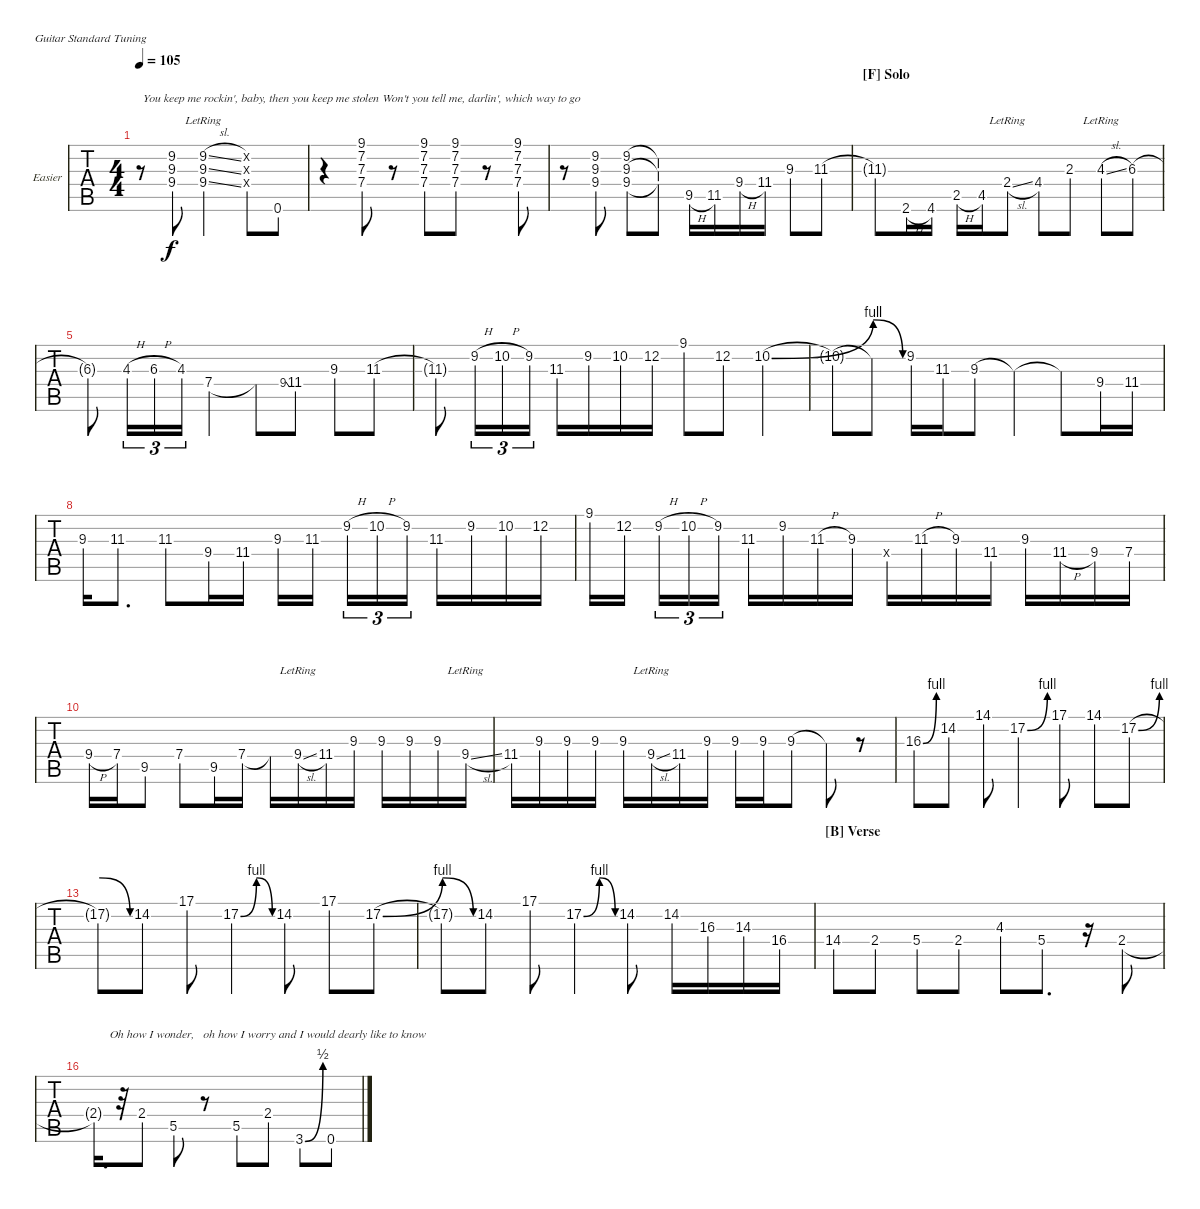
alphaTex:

\bracketExtendMode nobrackets
\firstSystemTrackNameOrientation horizontal
\otherSystemsTrackNameOrientation horizontal
\defaultBarNumberDisplay FirstOfSystem
\track ("Guitar ver 1" "Easier") {instrument distortionguitar}
\staff {tabs}
\tuning (E4 B3 G3 D3 A2 E2)
\ts (4 4)
\tempo 105
\clef g2
\ks c
r.8{dy f} (9.2 9.3 9.4).8{lyrics (0 "") lyrics (1 "") lyrics (2 "") lyrics (3 "") lyrics (4 "")} (9.2{sl lr} 9.3{sl lr} 9.4{sl lr}).2{lyrics (0 "") lyrics (1 "") lyrics (2 "") lyrics (3 "") lyrics (4 "")} (0.2{x} 0.3{x} 0.4{x}).8{lyrics (0 "") lyrics (1 "") lyrics (2 "") lyrics (3 "") lyrics (4 "")} 0.6.8{lyrics (0 "") lyrics (1 "") lyrics (2 "") lyrics (3 "") lyrics (4 "")} |
r.4 (7.2 7.3 7.4 9.1).8{lyrics (0 "") lyrics (1 "") lyrics (2 "You keep me rockin', baby, then you keep me stolen Won't you tell me, darlin', which way to go") lyrics (3 "") lyrics (4 "")} r.8 (7.2 7.3 7.4 9.1).8{lyrics (0 "") lyrics (1 "") lyrics (2 "") lyrics (3 "") lyrics (4 "")} (7.2 7.3 7.4 9.1).8{lyrics (0 "") lyrics (1 "") lyrics (2 "") lyrics (3 "") lyrics (4 "")} r.8 (7.2 7.3 7.4 9.1).8{lyrics (0 "") lyrics (1 "") lyrics (2 "") lyrics (3 "") lyrics (4 "")} |
r.8 (9.2 9.3 9.4).8{lyrics (0 "") lyrics (1 "") lyrics (2 "") lyrics (3 "") lyrics (4 "")} (9.2 9.3 9.4).8{lyrics (0 "") lyrics (1 "") lyrics (2 "") lyrics (3 "") lyrics (4 "")} (9.2{t} 9.3{t} 9.4{t}).8{lyrics (0 "") lyrics (1 "") lyrics (2 "") lyrics (3 "") lyrics (4 "")} 9.5{h}.16{lyrics (0 "") lyrics (1 "") lyrics (2 "") lyrics (3 "") lyrics (4 "")} 11.5.16{lyrics (0 "") lyrics (1 "") lyrics (2 "") lyrics (3 "") lyrics (4 "")} 9.4{h}.16{lyrics (0 "") lyrics (1 "") lyrics (2 "") lyrics (3 "") lyrics (4 "")} 11.4.16{lyrics (0 "") lyrics (1 "") lyrics (2 "") lyrics (3 "") lyrics (4 "")} 9.3.8{lyrics (0 "") lyrics (1 "") lyrics (2 "") lyrics (3 "") lyrics (4 "")} 11.3.8{lyrics (0 "") lyrics (1 "") lyrics (2 "") lyrics (3 "") lyrics (4 "")} |
\section ("F" "Solo")
11.3{t}.8{lyrics (0 "") lyrics (1 "") lyrics (2 "") lyrics (3 "") lyrics (4 "")} 2.6{h}.16{lyrics (0 "") lyrics (1 "") lyrics (2 "") lyrics (3 "") lyrics (4 "")} 4.6.16{lyrics (0 "") lyrics (1 "") lyrics (2 "") lyrics (3 "") lyrics (4 "")} 2.5{h}.16{lyrics (0 "") lyrics (1 "") lyrics (2 "") lyrics (3 "") lyrics (4 "")} 4.5.16{lyrics (0 "") lyrics (1 "") lyrics (2 "") lyrics (3 "") lyrics (4 "")} 2.4{sl lr}.8{lyrics (0 "") lyrics (1 "") lyrics (2 "") lyrics (3 "") lyrics (4 "")} 4.4.8{lyrics (0 "") lyrics (1 "") lyrics (2 "") lyrics (3 "") lyrics (4 "")} 2.3.8{lyrics (0 "") lyrics (1 "") lyrics (2 "") lyrics (3 "") lyrics (4 "")} 4.3{sl lr}.8{lyrics (0 "") lyrics (1 "") lyrics (2 "") lyrics (3 "") lyrics (4 "")} 6.3.8{lyrics (0 "") lyrics (1 "") lyrics (2 "") lyrics (3 "") lyrics (4 "")} |
6.3{t}.8{lyrics (0 "") lyrics (1 "") lyrics (2 "") lyrics (3 "") lyrics (4 "")} 4.3{h}.16{tu (3 2) lyrics (0 "") lyrics (1 "") lyrics (2 "") lyrics (3 "") lyrics (4 "")} 6.3{h}.16{tu (3 2) lyrics (0 "") lyrics (1 "") lyrics (2 "") lyrics (3 "") lyrics (4 "")} 4.3.16{tu (3 2) lyrics (0 "") lyrics (1 "") lyrics (2 "") lyrics (3 "") lyrics (4 "")} 7.4.4{lyrics (0 "") lyrics (1 "") lyrics (2 "") lyrics (3 "") lyrics (4 "")} 7.4{t}.8{lyrics (0 "") lyrics (1 "") lyrics (2 "") lyrics (3 "") lyrics (4 "")} 9.4{ss}.8{lyrics (0 "") lyrics (1 "") lyrics (2 "") lyrics (3 "") lyrics (4 "") gr} 11.4.8{lyrics (0 "") lyrics (1 "") lyrics (2 "") lyrics (3 "") lyrics (4 "")} 9.3.8{lyrics (0 "") lyrics (1 "") lyrics (2 "") lyrics (3 "") lyrics (4 "")} 11.3.8{lyrics (0 "") lyrics (1 "") lyrics (2 "") lyrics (3 "") lyrics (4 "")} |
11.3{t}.8{lyrics (0 "") lyrics (1 "") lyrics (2 "") lyrics (3 "") lyrics (4 "")} 9.2{h}.16{tu (3 2) lyrics (0 "") lyrics (1 "") lyrics (2 "") lyrics (3 "") lyrics (4 "")} 10.2{h}.16{tu (3 2) lyrics (0 "") lyrics (1 "") lyrics (2 "") lyrics (3 "") lyrics (4 "")} 9.2.16{tu (3 2) lyrics (0 "") lyrics (1 "") lyrics (2 "") lyrics (3 "") lyrics (4 "")} 11.3.16{lyrics (0 "") lyrics (1 "") lyrics (2 "") lyrics (3 "") lyrics (4 "")} 9.2.16{lyrics (0 "") lyrics (1 "") lyrics (2 "") lyrics (3 "") lyrics (4 "")} 10.2.16{lyrics (0 "") lyrics (1 "") lyrics (2 "") lyrics (3 "") lyrics (4 "")} 12.2.16{lyrics (0 "") lyrics (1 "") lyrics (2 "") lyrics (3 "") lyrics (4 "")} 9.1.8{lyrics (0 "") lyrics (1 "") lyrics (2 "") lyrics (3 "") lyrics (4 "")} 12.2.8{lyrics (0 "") lyrics (1 "") lyrics (2 "") lyrics (3 "") lyrics (4 "")} 10.2{be (bend 0 0 15 4)}.4{lyrics (0 "") lyrics (1 "") lyrics (2 "") lyrics (3 "") lyrics (4 "")} |
10.2{t}.8{lyrics (0 "") lyrics (1 "") lyrics (2 "") lyrics (3 "") lyrics (4 "")} 10.2{be (prebendrelease 0 4 7.199999999999999 0) t}.8{lyrics (0 "") lyrics (1 "") lyrics (2 "") lyrics (3 "") lyrics (4 "")} 9.2.16{lyrics (0 "") lyrics (1 "") lyrics (2 "") lyrics (3 "") lyrics (4 "")} 11.3.16{lyrics (0 "") lyrics (1 "") lyrics (2 "") lyrics (3 "") lyrics (4 "")} 9.3.8{lyrics (0 "") lyrics (1 "") lyrics (2 "") lyrics (3 "") lyrics (4 "")} 9.3{t}.4{lyrics (0 "") lyrics (1 "") lyrics (2 "") lyrics (3 "") lyrics (4 "")} 9.3{t}.8{lyrics (0 "") lyrics (1 "") lyrics (2 "") lyrics (3 "") lyrics (4 "")} 9.4.16{lyrics (0 "") lyrics (1 "") lyrics (2 "") lyrics (3 "") lyrics (4 "")} 11.4.16{lyrics (0 "") lyrics (1 "") lyrics (2 "") lyrics (3 "") lyrics (4 "")} |
9.3.16{lyrics (0 "") lyrics (1 "") lyrics (2 "") lyrics (3 "") lyrics (4 "")} 11.3.8{d lyrics (0 "") lyrics (1 "") lyrics (2 "") lyrics (3 "") lyrics (4 "")} 11.3.8{lyrics (0 "") lyrics (1 "") lyrics (2 "") lyrics (3 "") lyrics (4 "")} 9.4.16{lyrics (0 "") lyrics (1 "") lyrics (2 "") lyrics (3 "") lyrics (4 "")} 11.4.16{lyrics (0 "") lyrics (1 "") lyrics (2 "") lyrics (3 "") lyrics (4 "")} 9.3.16{lyrics (0 "") lyrics (1 "") lyrics (2 "") lyrics (3 "") lyrics (4 "")} 11.3.16{lyrics (0 "") lyrics (1 "") lyrics (2 "") lyrics (3 "") lyrics (4 "")} 9.2{h}.16{tu (3 2) lyrics (0 "") lyrics (1 "") lyrics (2 "") lyrics (3 "") lyrics (4 "")} 10.2{h}.16{tu (3 2) lyrics (0 "") lyrics (1 "") lyrics (2 "") lyrics (3 "") lyrics (4 "")} 9.2.16{tu (3 2) lyrics (0 "") lyrics (1 "") lyrics (2 "") lyrics (3 "") lyrics (4 "")} 11.3.16{lyrics (0 "") lyrics (1 "") lyrics (2 "") lyrics (3 "") lyrics (4 "")} 9.2.16{lyrics (0 "") lyrics (1 "") lyrics (2 "") lyrics (3 "") lyrics (4 "")} 10.2.16{lyrics (0 "") lyrics (1 "") lyrics (2 "") lyrics (3 "") lyrics (4 "")} 12.2.16{lyrics (0 "") lyrics (1 "") lyrics (2 "") lyrics (3 "") lyrics (4 "")} |
9.1.16{lyrics (0 "") lyrics (1 "") lyrics (2 "") lyrics (3 "") lyrics (4 "")} 12.2.16{lyrics (0 "") lyrics (1 "") lyrics (2 "") lyrics (3 "") lyrics (4 "")} 9.2{h}.16{tu (3 2) lyrics (0 "") lyrics (1 "") lyrics (2 "") lyrics (3 "") lyrics (4 "")} 10.2{h}.16{tu (3 2) lyrics (0 "") lyrics (1 "") lyrics (2 "") lyrics (3 "") lyrics (4 "")} 9.2.16{tu (3 2) lyrics (0 "") lyrics (1 "") lyrics (2 "") lyrics (3 "") lyrics (4 "")} 11.3.16{lyrics (0 "") lyrics (1 "") lyrics (2 "") lyrics (3 "") lyrics (4 "")} 9.2.16{lyrics (0 "") lyrics (1 "") lyrics (2 "") lyrics (3 "") lyrics (4 "")} 11.3{h}.16{lyrics (0 "") lyrics (1 "") lyrics (2 "") lyrics (3 "") lyrics (4 "")} 9.3.16{lyrics (0 "") lyrics (1 "") lyrics (2 "") lyrics (3 "") lyrics (4 "")} 11.4{x}.16{lyrics (0 "") lyrics (1 "") lyrics (2 "") lyrics (3 "") lyrics (4 "")} 11.3{h}.16{lyrics (0 "") lyrics (1 "") lyrics (2 "") lyrics (3 "") lyrics (4 "")} 9.3.16{lyrics (0 "") lyrics (1 "") lyrics (2 "") lyrics (3 "") lyrics (4 "")} 11.4.16{lyrics (0 "") lyrics (1 "") lyrics (2 "") lyrics (3 "") lyrics (4 "")} 9.3.16{lyrics (0 "") lyrics (1 "") lyrics (2 "") lyrics (3 "") lyrics (4 "")} 11.4{h}.16{lyrics (0 "") lyrics (1 "") lyrics (2 "") lyrics (3 "") lyrics (4 "")} 9.4.16{lyrics (0 "") lyrics (1 "") lyrics (2 "") lyrics (3 "") lyrics (4 "")} 7.4.16{lyrics (0 "") lyrics (1 "") lyrics (2 "") lyrics (3 "") lyrics (4 "")} |
9.4{h}.16{lyrics (0 "") lyrics (1 "") lyrics (2 "") lyrics (3 "") lyrics (4 "")} 7.4.16{lyrics (0 "") lyrics (1 "") lyrics (2 "") lyrics (3 "") lyrics (4 "")} 9.5{st}.8{lyrics (0 "") lyrics (1 "") lyrics (2 "") lyrics (3 "") lyrics (4 "")} 7.4.8{lyrics (0 "") lyrics (1 "") lyrics (2 "") lyrics (3 "") lyrics (4 "")} 9.5.16{lyrics (0 "") lyrics (1 "") lyrics (2 "") lyrics (3 "") lyrics (4 "")} 7.4.16{lyrics (0 "") lyrics (1 "") lyrics (2 "") lyrics (3 "") lyrics (4 "")} 7.4{t}.16{lyrics (0 "") lyrics (1 "") lyrics (2 "") lyrics (3 "") lyrics (4 "")} 9.4{sl lr}.16{lyrics (0 "") lyrics (1 "") lyrics (2 "") lyrics (3 "") lyrics (4 "")} 11.4.16{lyrics (0 "") lyrics (1 "") lyrics (2 "") lyrics (3 "") lyrics (4 "")} 9.3.16{lyrics (0 "") lyrics (1 "") lyrics (2 "") lyrics (3 "") lyrics (4 "")} 9.3.16{lyrics (0 "") lyrics (1 "") lyrics (2 "") lyrics (3 "") lyrics (4 "")} 9.3.16{lyrics (0 "") lyrics (1 "") lyrics (2 "") lyrics (3 "") lyrics (4 "")} 9.3.16{lyrics (0 "") lyrics (1 "") lyrics (2 "") lyrics (3 "") lyrics (4 "")} 9.4{sl lr}.16{lyrics (0 "") lyrics (1 "") lyrics (2 "") lyrics (3 "") lyrics (4 "")} |
11.4.16{lyrics (0 "") lyrics (1 "") lyrics (2 "") lyrics (3 "") lyrics (4 "")} 9.3.16{lyrics (0 "") lyrics (1 "") lyrics (2 "") lyrics (3 "") lyrics (4 "")} 9.3.16{lyrics (0 "") lyrics (1 "") lyrics (2 "") lyrics (3 "") lyrics (4 "")} 9.3.16{lyrics (0 "") lyrics (1 "") lyrics (2 "") lyrics (3 "") lyrics (4 "")} 9.3.16{lyrics (0 "") lyrics (1 "") lyrics (2 "") lyrics (3 "") lyrics (4 "")} 9.4{sl lr}.16{lyrics (0 "") lyrics (1 "") lyrics (2 "") lyrics (3 "") lyrics (4 "")} 11.4.16{lyrics (0 "") lyrics (1 "") lyrics (2 "") lyrics (3 "") lyrics (4 "")} 9.3.16{lyrics (0 "") lyrics (1 "") lyrics (2 "") lyrics (3 "") lyrics (4 "")} 9.3.16{lyrics (0 "") lyrics (1 "") lyrics (2 "") lyrics (3 "") lyrics (4 "")} 9.3.16{lyrics (0 "") lyrics (1 "") lyrics (2 "") lyrics (3 "") lyrics (4 "")} 9.3.8{lyrics (0 "") lyrics (1 "") lyrics (2 "") lyrics (3 "") lyrics (4 "")} 9.3{t}.8{lyrics (0 "") lyrics (1 "") lyrics (2 "") lyrics (3 "") lyrics (4 "")} r.8 |
16.3{be (bend 0 0 60 4)}.8{lyrics (0 "") lyrics (1 "") lyrics (2 "") lyrics (3 "") lyrics (4 "")} 14.2.8{lyrics (0 "") lyrics (1 "") lyrics (2 "") lyrics (3 "") lyrics (4 "")} 14.1.8{lyrics (0 "") lyrics (1 "") lyrics (2 "") lyrics (3 "") lyrics (4 "")} 17.2{be (bend 0 0 60 4)}.4{lyrics (0 "") lyrics (1 "") lyrics (2 "") lyrics (3 "") lyrics (4 "")} 17.1.8{lyrics (0 "") lyrics (1 "") lyrics (2 "") lyrics (3 "") lyrics (4 "")} 14.1.8{lyrics (0 "") lyrics (1 "") lyrics (2 "") lyrics (3 "") lyrics (4 "")} 17.2{be (bend 0 0 60 4)}.8{lyrics (0 "") lyrics (1 "") lyrics (2 "") lyrics (3 "") lyrics (4 "")} |
17.2{be (release 0 4 60 0) t}.8{lyrics (0 "") lyrics (1 "") lyrics (2 "") lyrics (3 "") lyrics (4 "")} 14.2.8{lyrics (0 "") lyrics (1 "") lyrics (2 "") lyrics (3 "") lyrics (4 "")} 17.1.8{lyrics (0 "") lyrics (1 "") lyrics (2 "") lyrics (3 "") lyrics (4 "")} 17.2{be (bendrelease 0 0 30 4 30 4 60 0)}.4{lyrics (0 "") lyrics (1 "") lyrics (2 "") lyrics (3 "") lyrics (4 "")} 14.2.8{lyrics (0 "") lyrics (1 "") lyrics (2 "") lyrics (3 "") lyrics (4 "")} 17.1.8{lyrics (0 "") lyrics (1 "") lyrics (2 "") lyrics (3 "") lyrics (4 "")} 17.2{be (bend 0 0 60 4)}.8{lyrics (0 "") lyrics (1 "") lyrics (2 "") lyrics (3 "") lyrics (4 "")} |
17.2{be (release 0 4 60 0) t}.8{lyrics (0 "") lyrics (1 "") lyrics (2 "") lyrics (3 "") lyrics (4 "")} 14.2.8{lyrics (0 "") lyrics (1 "") lyrics (2 "") lyrics (3 "") lyrics (4 "")} 17.1.8{lyrics (0 "") lyrics (1 "") lyrics (2 "") lyrics (3 "") lyrics (4 "")} 17.2{be (bendrelease 0 0 30 4 30 4 60 0)}.4{lyrics (0 "") lyrics (1 "") lyrics (2 "") lyrics (3 "") lyrics (4 "")} 14.2.8{lyrics (0 "") lyrics (1 "") lyrics (2 "") lyrics (3 "") lyrics (4 "")} 14.2.16{lyrics (0 "") lyrics (1 "") lyrics (2 "") lyrics (3 "") lyrics (4 "")} 16.3.16{lyrics (0 "") lyrics (1 "") lyrics (2 "") lyrics (3 "") lyrics (4 "")} 14.3.16{lyrics (0 "") lyrics (1 "") lyrics (2 "") lyrics (3 "") lyrics (4 "")} 16.4.16{lyrics (0 "") lyrics (1 "") lyrics (2 "") lyrics (3 "") lyrics (4 "")} |
\section ("B" "Verse")
14.4.8{lyrics (0 "") lyrics (1 "") lyrics (2 "") lyrics (3 "") lyrics (4 "")} 2.4.8{lyrics (0 "") lyrics (1 "") lyrics (2 "") lyrics (3 "") lyrics (4 "")} 5.4.8{lyrics (0 "") lyrics (1 "") lyrics (2 "") lyrics (3 "") lyrics (4 "")} 2.4.8{lyrics (0 "") lyrics (1 "") lyrics (2 "") lyrics (3 "") lyrics (4 "")} 4.3.8{lyrics (0 "") lyrics (1 "") lyrics (2 "") lyrics (3 "") lyrics (4 "")} 5.4.8{d lyrics (0 "") lyrics (1 "") lyrics (2 "") lyrics (3 "") lyrics (4 "")} r.16 2.4.8{lyrics (0 "") lyrics (1 "") lyrics (2 "") lyrics (3 "") lyrics (4 "")} |
2.4{t}.16{d lyrics (0 "") lyrics (1 "") lyrics (2 "") lyrics (3 "") lyrics (4 "")} r.32 2.4.8{lyrics (0 "") lyrics (1 "") lyrics (2 "") lyrics (3 "") lyrics (4 "")} 5.5.8{lyrics (0 "") lyrics (1 "") lyrics (2 "") lyrics (3 "") lyrics (4 "")} r.8 5.5.8{lyrics (0 "") lyrics (1 "") lyrics (2 "") lyrics (3 "") lyrics (4 "")} 2.4.8{lyrics (0 "") lyrics (1 "") lyrics (2 "") lyrics (3 "Oh how I wonder,   oh how I worry and I would dearly like to know") lyrics (4 "")} 3.6{be (bend 0 0 28.799999999999997 2)}.8{lyrics (0 "") lyrics (1 "") lyrics (2 "") lyrics (3 "") lyrics (4 "")} 0.6.8{lyrics (0 "") lyrics (1 "") lyrics (2 "") lyrics (3 "") lyrics (4 "")}
